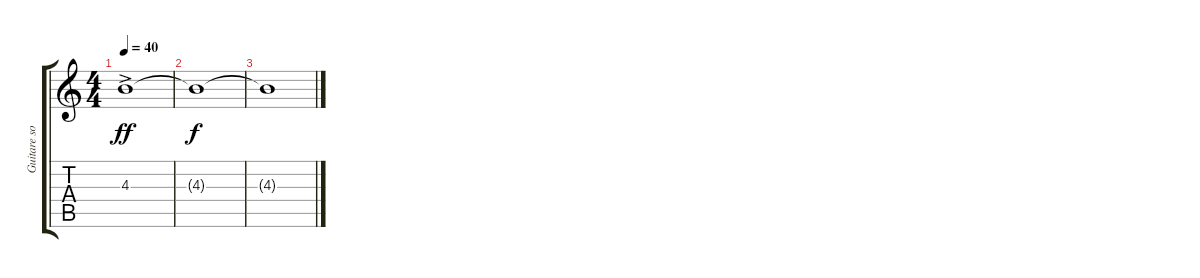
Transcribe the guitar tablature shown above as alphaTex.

\track ("Guitare solo" "Guitare so") {instrument acousticguitarsteel}
\staff {score tabs}
\tuning (E4 B3 G3 D3 A2 E2) {hide}
\ts (4 4)
\tempo 40
\clef g2
\ks c
4.3{ac}.1{dy ff} |
4.3{t}.1{dy f} |
4.3{t}.1
